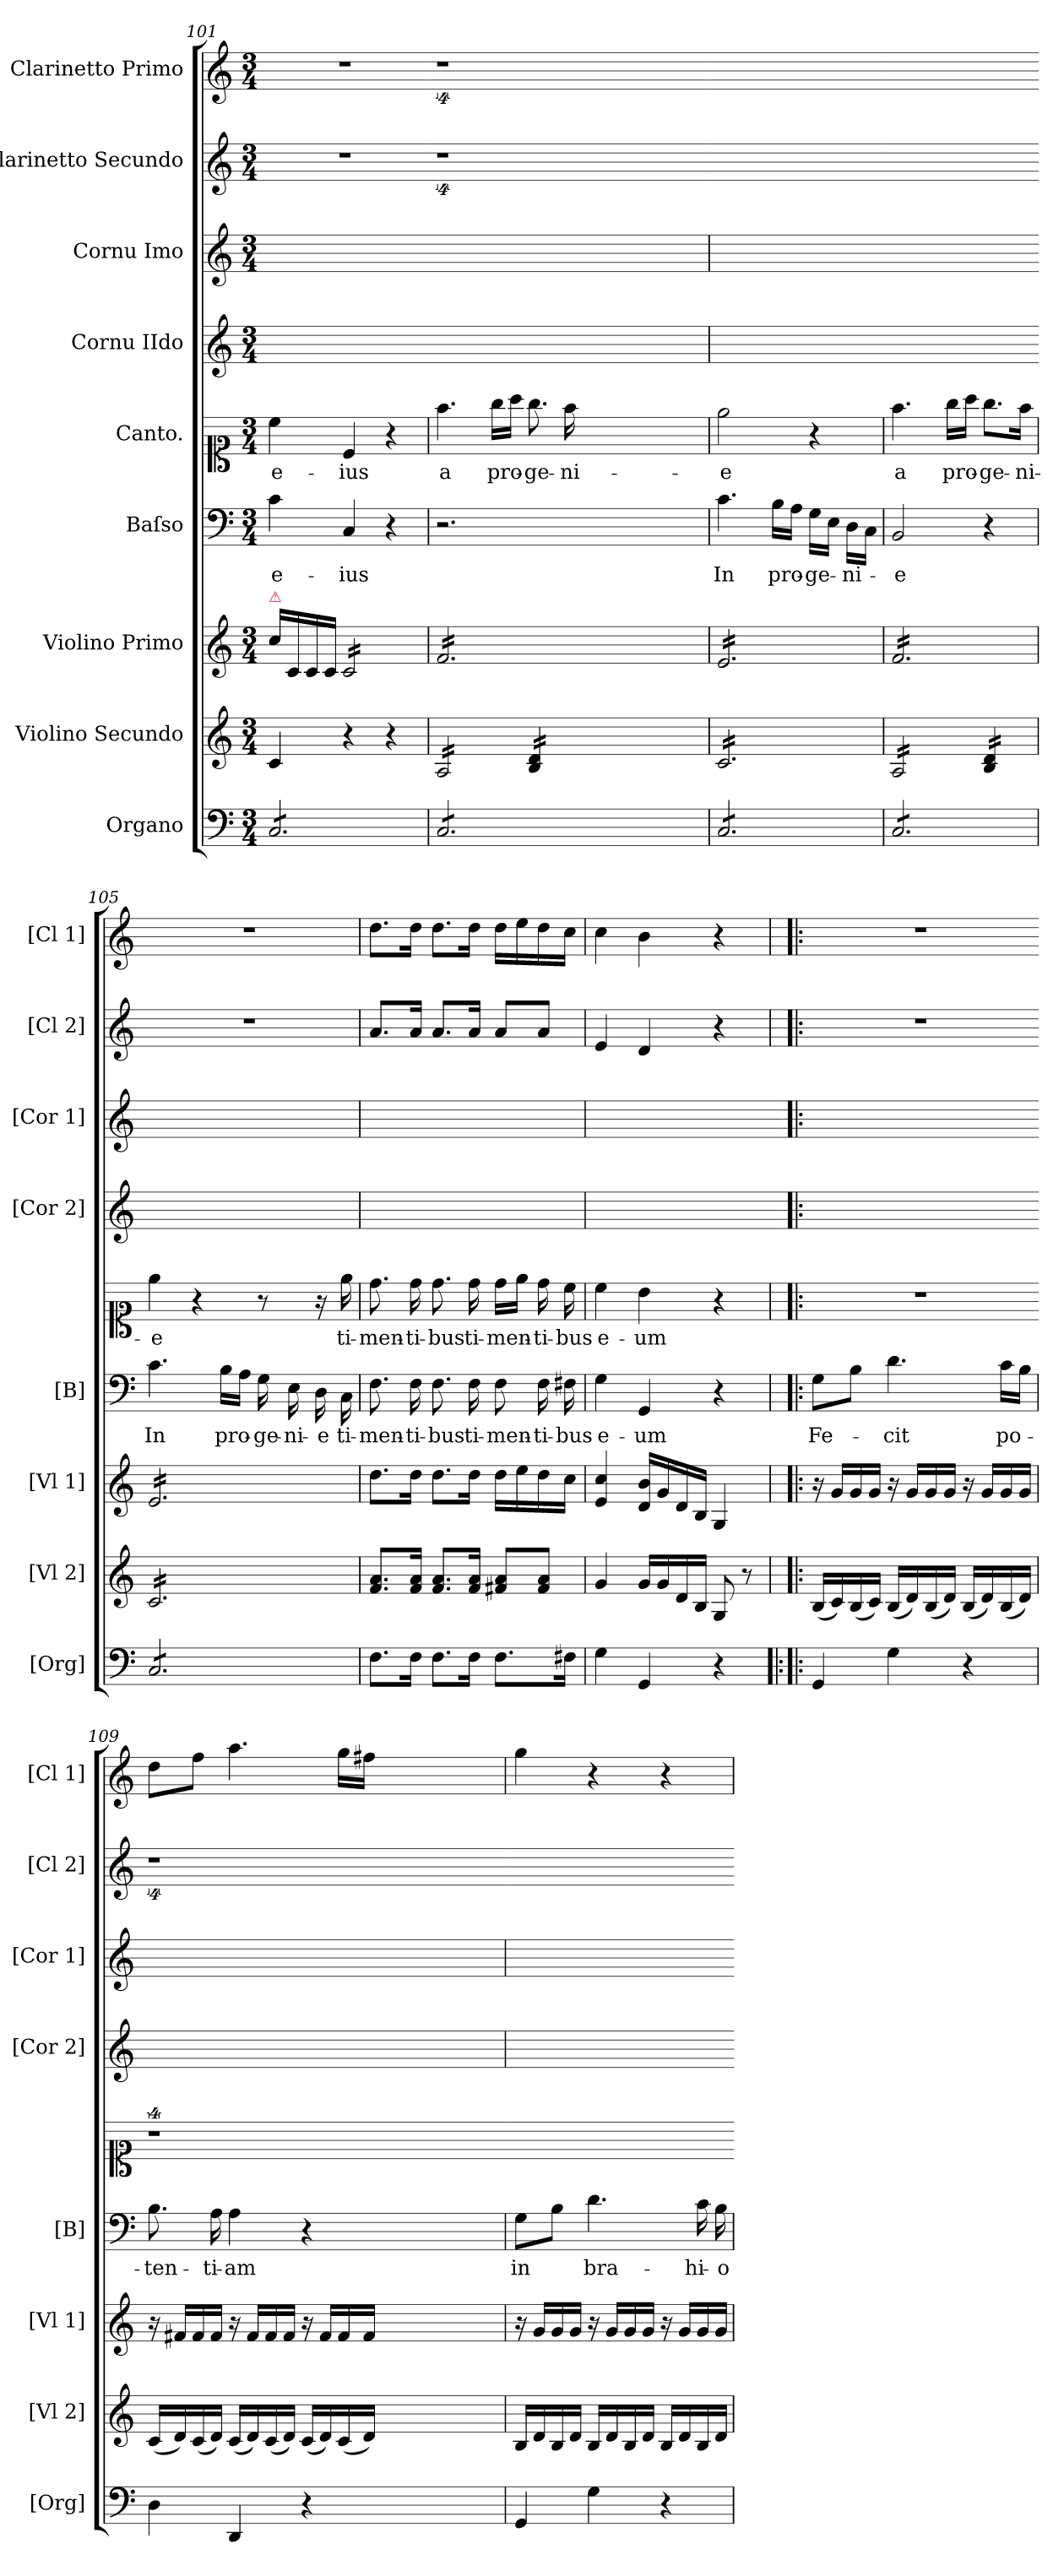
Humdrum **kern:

**kern	**kern	**kern	**kern	**text	**kern	**text	**kern	**kern	**kern	**kern
*part9	*part8	*part7	*part6	*part6	*part5	*part5	*part4	*part3	*part2	*part1
*staff9	*staff8	*staff7	*staff6	*staff6	*staff5	*staff5	*staff4	*staff3	*staff2	*staff1
*I"Organo	*I"Violino Secundo	*I"Violino Primo	*I"Baſso	*	*I"Canto.	*	*I"Cornu IIdo	*I"Cornu Imo	*I"Clarinetto Secundo	*I"Clarinetto Primo
*I'[Org]	*I'[Vl 2]	*I'[Vl 1]	*I'[B]	*	*	*	*I'[Cor 2]	*I'[Cor 1]	*I'[Cl 2]	*I'[Cl 1]
*clefF4	*clefG2	*clefG2	*clefF4	*	*clefC1	*	*clefG2	*clefG2	*clefG2	*clefG2
*k[]	*k[]	*k[]	*k[]	*	*k[]	*	*k[]	*k[]	*k[]	*k[]
*C:	*C:	*C:	*C:	*	*C:	*	*C:	*C:	*C:	*C:
*M3/4	*M3/4	*M3/4	*M3/4	*	*M3/4	*	*M3/4	*M3/4	*M3/4	*M3/4
=101	=101	=101	=101	=101	=101	=101	=101	=101	=101	=101
!	!	!LO:TX:a:color=crimson:t=⚠	!	!	!	!	!	!	!	!
*tremolo	*	*	*	*	*	*	*	*	*	*
8C/L	4c/	16cc\LL	4c\	e-	4cc\	e-	2.ryy	2.ryy	2.r	2.r
.	.	16c/	.	.	.	.	.	.	.	.
8C/	.	16c/	.	.	.	.	.	.	.	.
.	.	16c/JJ	.	.	.	.	.	.	.	.
*	*	*tremolo	*	*	*	*	*	*	*	*
8C/	4r	16c/LL	4C/	-ius	4c/	-ius	.	.	.	.
.	.	16c/	.	.	.	.	.	.	.	.
8C/	.	16c/	.	.	.	.	.	.	.	.
.	.	16c/	.	.	.	.	.	.	.	.
8C/	4r	16c/	4r	.	4r	.	.	.	.	.
.	.	16c/	.	.	.	.	.	.	.	.
8C/J	.	16c/	.	.	.	.	.	.	.	.
.	.	16c/JJ	.	.	.	.	.	.	.	.
=102	=102	=102	=102	=102-	=102	=102-	=102	=102	=102-	=102-
*	*tremolo	*	*	*	*	*	*	*	*	*
8C/L	16A/LL	16f/LL	2.r	.	4.ff\	a	2.ryy	2.ryy	4%9r	4%9r
.	16A/	16f/	.	.	.	.	.	.	.	.
8C/	16A/	16f/	.	.	.	.	.	.	.	.
.	16A/	16f/	.	.	.	.	.	.	.	.
8C/	16A/	16f/	.	.	.	.	.	.	.	.
.	16A/	16f/	.	.	.	.	.	.	.	.
8C/	16A/	16f/	.	.	16gg\LL	pro-	.	.	.	.
.	16A/JJ	16f/	.	.	16aa\JJ	.	.	.	.	.
8C/	16B/ 16d/LL	16f/	.	.	8.gg\	-ge-	.	.	.	.
.	16B/ 16d/	16f/	.	.	.	.	.	.	.	.
8C/J	16B/ 16d/	16f/	.	.	.	.	.	.	.	.
.	16B/ 16d/JJ	16f/JJ	.	.	16ff\	-ni-	.	.	.	.
1.ryy	1.ryy	1.ryy	1.ryy	.	1.ryy	.	1.ryy	1.ryy	.	.
=103	=103	=103	=103	=103-	=103	=103-	=103	=103	=103-	=103-
8C/L	16c/LL	16e/LL	4.c\	In	2ee\	-e	2.ryy	2.ryy	2.ryy	2.ryy
.	16c/	16e/	.	.	.	.	.	.	.	.
8C/	16c/	16e/	.	.	.	.	.	.	.	.
.	16c/	16e/	.	.	.	.	.	.	.	.
8C/	16c/	16e/	.	.	.	.	.	.	.	.
.	16c/	16e/	.	.	.	.	.	.	.	.
8C/	16c/	16e/	16B\LL	pro-	.	.	.	.	.	.
.	16c/	16e/	16A\JJ	.	.	.	.	.	.	.
8C/	16c/	16e/	16G\LL	-ge-	4r	.	.	.	.	.
.	16c/	16e/	16E\JJ	.	.	.	.	.	.	.
8C/J	16c/	16e/	16D\LL	-ni-	.	.	.	.	.	.
.	16c/JJ	16e/JJ	16C\JJ	.	.	.	.	.	.	.
=104	=104	=104	=104	=104-	=104	=104-	=104	=104	=104-	=104-
8C/L	16A/LL	16f/LL	2BB/	-e	4.ff\	a	2.ryy	2.ryy	2.ryy	2.ryy
.	16A/	16f/	.	.	.	.	.	.	.	.
8C/	16A/	16f/	.	.	.	.	.	.	.	.
.	16A/	16f/	.	.	.	.	.	.	.	.
8C/	16A/	16f/	.	.	.	.	.	.	.	.
.	16A/	16f/	.	.	.	.	.	.	.	.
8C/	16A/	16f/	.	.	16gg\LL	pro-	.	.	.	.
.	16A/JJ	16f/	.	.	16aa\JJ	.	.	.	.	.
8C/	16B/ 16d/LL	16f/	4r	.	8.gg\L	-ge-	.	.	.	.
.	16B/ 16d/	16f/	.	.	.	.	.	.	.	.
8C/J	16B/ 16d/	16f/	.	.	.	.	.	.	.	.
.	16B/ 16d/JJ	16f/JJ	.	.	16ff\Jk	-ni-	.	.	.	.
=105	=105	=105	=105	=105-	=105	=105-	=105	=105	=105-	=105-
8C/L	16c/LL	16e/LL	4.c\	In	4ee\	-e	2.ryy	2.ryy	2.r	2.r
.	16c/	16e/	.	.	.	.	.	.	.	.
8C/	16c/	16e/	.	.	.	.	.	.	.	.
.	16c/	16e/	.	.	.	.	.	.	.	.
8C/	16c/	16e/	.	.	4r	.	.	.	.	.
.	16c/	16e/	.	.	.	.	.	.	.	.
8C/	16c/	16e/	16B\LL	pro-	.	.	.	.	.	.
.	16c/	16e/	16A\JJ	.	.	.	.	.	.	.
8C/	16c/	16e/	16G\	-ge-	8r	.	.	.	.	.
.	16c/	16e/	16E\	-ni-	.	.	.	.	.	.
8C/J	16c/	16e/	16D\	-e	16r	.	.	.	.	.
*Xtremolo	*	*	*	*	*	*	*	*	*	*
.	16c/JJ	16e/JJ	16C\	ti-	16ee\	ti-	.	.	.	.
*	*	*Xtremolo	*	*	*	*	*	*	*	*
*	*Xtremolo	*	*	*	*	*	*	*	*	*
=106	=106	=106	=106	=106	=106	=106	=106	=106	=106	=106
8.F\L	8.f/ 8.a/L	8.dd\L	8.F\	-men-	8.dd\	-men-	2.ryy	2.ryy	8.a/L	8.dd\L
16F\Jk	16f/ 16a/Jk	16dd\Jk	16F\	-ti-	16dd\	-ti-	.	.	16a/Jk	16dd\Jk
8.F\L	8.f/ 8.a/L	8.dd\L	8.F\	-bus	8.dd\	-bus	.	.	8.a/L	8.dd\L
16F\Jk	16f/ 16a/Jk	16dd\Jk	16F\	ti-	16dd\	ti-	.	.	16a/Jk	16dd\Jk
8.F\L	8f#X/ 8a/L	16dd\LL	8F\	-men-	16dd\LL	-men-	.	.	8a/L	16dd\LL
.	.	16ee\	.	.	16ee\JJ	.	.	.	.	16ee\
.	8f#/ 8a/J	16dd\	16F\	-ti-	16dd\	-ti-	.	.	8a/J	16dd\
16F#X\Jk	.	16cc\JJ	16F#X\	-bus	16cc\	-bus	.	.	.	16cc\JJ
=107	=107	=107	=107	=107	=107	=107	=107	=107	=107	=107
4G\	4g/	4e/ 4cc/	4G\	e-	4cc\	e-	2.ryy	2.ryy	4e/	4cc\
4GG/	16g/LL	16d/ 16b/LL	4GG/	-um	4b\	-um	.	.	4d/	4b\
.	16g/	16g/	.	.	.	.	.	.	.	.
.	16d/	16d/	.	.	.	.	.	.	.	.
.	16B/JJ	16B/JJ	.	.	.	.	.	.	.	.
4r	8G/	4G/	4r	.	4r	.	.	.	4r	4r
.	8r	.	.	.	.	.	.	.	.	.
=108!|:	=108	=108	=108	=108	=108	=108	=108	=108	=108	=108
4GG/	(<16B/LL	16r	8G\L	Fe-	2.r	.	2.ryy	2.ryy	2.r	2.r
.	16c/)	16g/LL	.	.	.	.	.	.	.	.
.	(<16B/	16g/	8B\J	.	.	.	.	.	.	.
.	16c/JJ)	16g/JJ	.	.	.	.	.	.	.	.
4G\	(<16B/LL	16r	4.d\	-cit	.	.	.	.	.	.
.	16d/)	16g/LL	.	.	.	.	.	.	.	.
.	(<16B/	16g/	.	.	.	.	.	.	.	.
.	16d/JJ)	16g/JJ	.	.	.	.	.	.	.	.
4r	(<16B/LL	16r	.	.	.	.	.	.	.	.
.	16d/)	16g/LL	.	.	.	.	.	.	.	.
.	(<16B/	16g/	16c\LL	po-	.	.	.	.	.	.
.	16d/JJ)	16g/JJ	16B\JJ	.	.	.	.	.	.	.
=109	=109	=109	=109	=109	=109-	=109	=109	=109	=109-	=109
4D\	(<16c/LL	16r	8.B\	-ten-	4%9r	.	2.ryy	2.ryy	4%9r	8dd\L
.	16d/)	16f#X/LL	.	.	.	.	.	.	.	.
.	(<16c/	16f#/	.	.	.	.	.	.	.	8ff\J
.	16d/JJ)	16f#/JJ	16A\	-ti-	.	.	.	.	.	.
4DD/	(<16c/LL	16r	4A\	-am	.	.	.	.	.	4.aa\
.	16d/)	16f#/LL	.	.	.	.	.	.	.	.
.	(<16c/	16f#/	.	.	.	.	.	.	.	.
.	16d/JJ)	16f#/JJ	.	.	.	.	.	.	.	.
4r	(<16c/LL	16r	4r	.	.	.	.	.	.	.
.	16d/)	16f#/LL	.	.	.	.	.	.	.	.
.	(<16c/	16f#/	.	.	.	.	.	.	.	16gg\LL
.	16d/JJ)	16f#/JJ	.	.	.	.	.	.	.	16ff#X\JJ
1.ryy	1.ryy	1.ryy	1.ryy	.	.	.	1.ryy	1.ryy	.	1.ryy
=110	=110	=110	=110	=110	=110-	=110	=110	=110	=110-	=110
4GG/	16B/LL	16r	8G\L	in	2.ryy	.	2.ryy	2.ryy	2.ryy	4gg\
.	16d/	16g/LL	.	.	.	.	.	.	.	.
.	16B/	16g/	8B\J	.	.	.	.	.	.	.
.	16d/JJ	16g/JJ	.	.	.	.	.	.	.	.
4G\	16B/LL	16r	4.d\	bra-	.	.	.	.	.	4r
.	16d/	16g/LL	.	.	.	.	.	.	.	.
.	16B/	16g/	.	.	.	.	.	.	.	.
.	16d/JJ	16g/JJ	.	.	.	.	.	.	.	.
4r	16B/LL	16r	.	.	.	.	.	.	.	4r
.	16d/	16g/LL	.	.	.	.	.	.	.	.
.	16B/	16g/	16c\	-hi-	.	.	.	.	.	.
.	16d/JJ	16g/JJ	16B\	-o	.	.	.	.	.	.
=	=	=	=	=	=-	=	=	=	=-	=
*-	*-	*-	*-	*-	*-	*-	*-	*-	*-	*-
